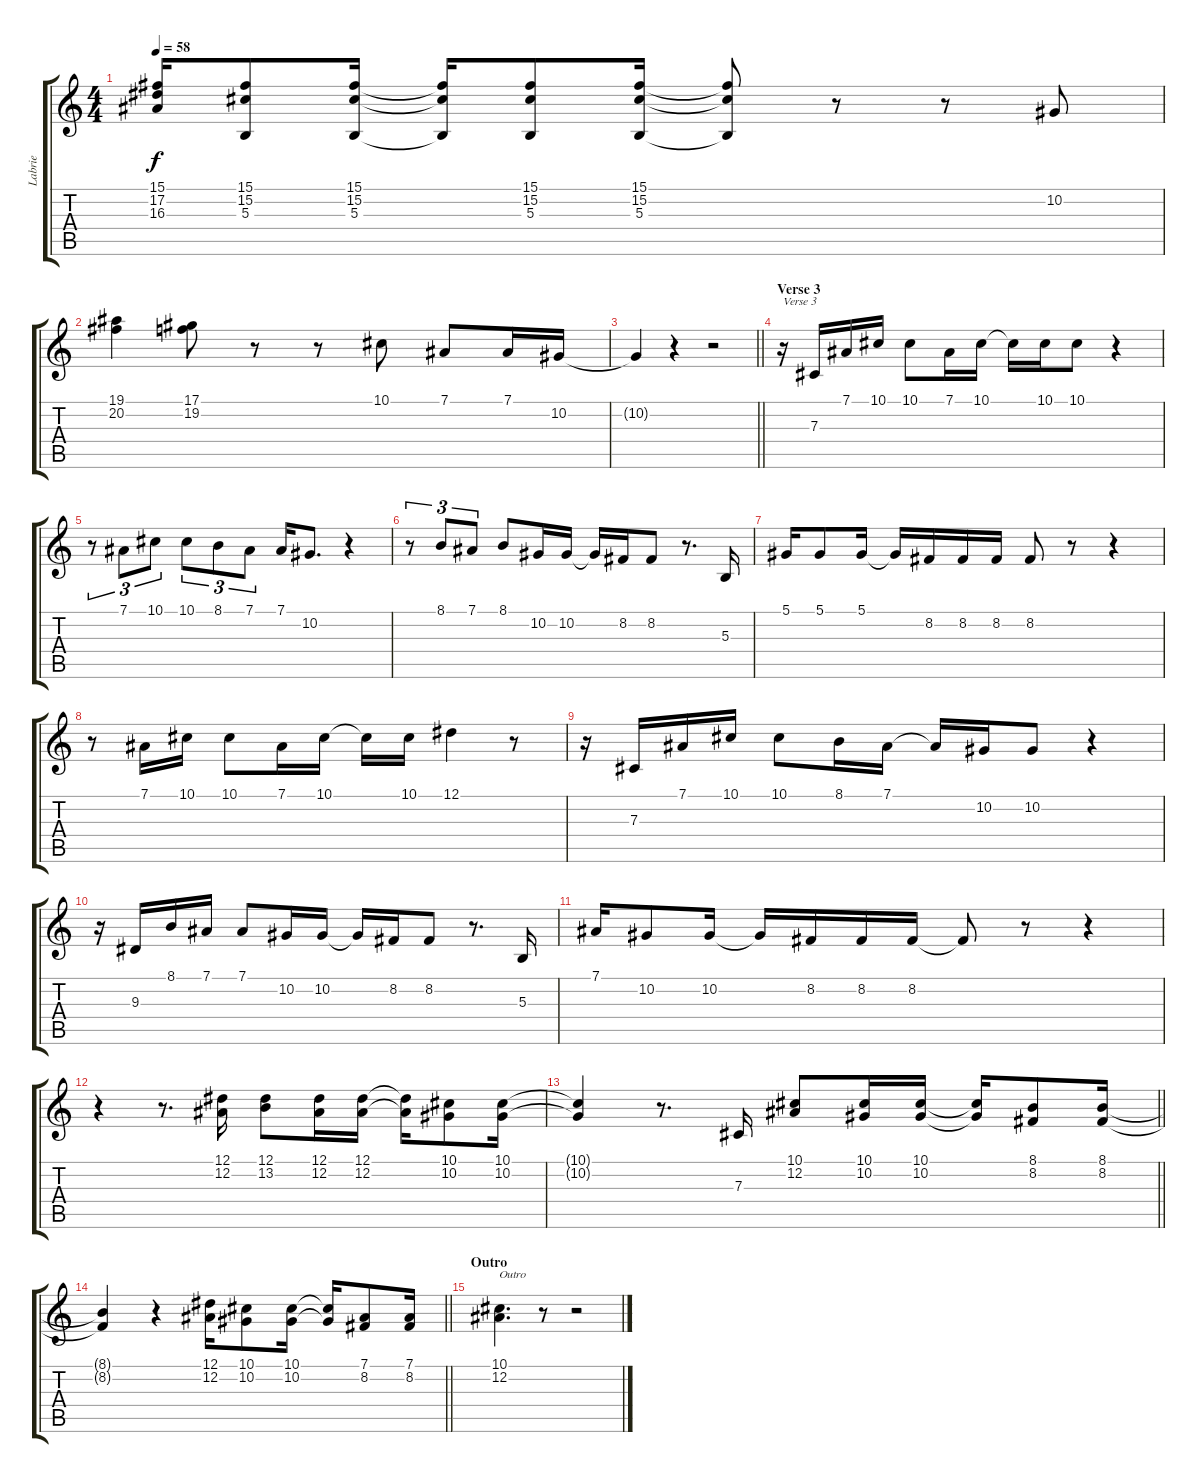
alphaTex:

\track ("Labrie" "Labrie") {instrument bassoon}
\staff {score tabs}
\tuning (Eb4 Bb3 Gb3 Db3 Ab2 Eb2) {hide}
\ts (4 4)
\tempo 58
\clef g2
\ks c
(15.1{t} 17.2{t} 16.3{t}).16{dy f} (15.1 15.2 5.3).8 (15.1 15.2 5.3).16 (15.1{t} 15.2{t} 5.3{t}).16 (15.1 15.2 5.3).8 (15.1 15.2 5.3).16 (15.1{t} 15.2{t} 5.3{t}).8 r.8 r.8 10.2.8 |
(19.1 20.2).4 (17.1 19.2).8 r.8 r.8 10.1.8 7.1.8 7.1.16 10.2.16 |
\barLineRight lightlight
10.2{t}.4 r.4 r.2 |
\section ("" "Verse 3")
r.16{txt "Verse 3"} 7.3.16 7.1.16 10.1.16 10.1.8 7.1.16 10.1.16 10.1{t}.16 10.1.16 10.1.8 r.4 |
r.8{tu (3 2)} 7.1.8{tu (3 2)} 10.1.8{tu (3 2)} 10.1.8{tu (3 2)} 8.1.8{tu (3 2)} 7.1.8{tu (3 2)} 7.1.16 10.2.8{d} r.4 |
r.8{tu (3 2)} 8.1.8{tu (3 2)} 7.1.8{tu (3 2)} 8.1.8 10.2.16 10.2.16 10.2{t}.16 8.2.16 8.2.8 r.8{d} 5.3.16 |
5.1.16 5.1.8 5.1.16 5.1{t}.16 8.2.16 8.2.16 8.2.16 8.2.8 r.8 r.4 |
r.8 7.1.16 10.1.16 10.1.8 7.1.16 10.1.16 10.1{t}.16 10.1.16 12.1.4 r.8 |
r.16 7.3.16 7.1.16 10.1.16 10.1.8 8.1.16 7.1.16 7.1{t}.16 10.2.16 10.2.8 r.4 |
r.16 9.3.16 8.1.16 7.1.16 7.1.8 10.2.16 10.2.16 10.2{t}.16 8.2.16 8.2.8 r.8{d} 5.3.16 |
7.1.16 10.2.8 10.2.16 10.2{t}.16 8.2.16 8.2.16 8.2.16 8.2{t}.8 r.8 r.4 |
r.4 r.8{d} (12.1 12.2).16 (12.1 13.2).8 (12.1 12.2).16 (12.1 12.2).16 (12.1{t} 12.2{t}).16 (10.1 10.2).8 (10.1 10.2).16 |
\barLineRight lightlight
(10.1{t} 10.2{t}).4 r.8{d} 7.3.16 (10.1 12.2).8 (10.1 10.2).16 (10.1 10.2).16 (10.1{t} 10.2{t}).16 (8.1 8.2).8 (8.1 8.2).16 |
\barLineRight lightlight
(8.1{t} 8.2{t}).4 r.4 (12.1 12.2).16 (10.1 10.2).8 (10.1 10.2).16 (10.1{t} 10.2{t}).16 (7.1 8.2).8 (7.1 8.2).16 |
\section ("" "Outro")
(10.1 12.2).4{d txt "Outro"} r.8 r.2
